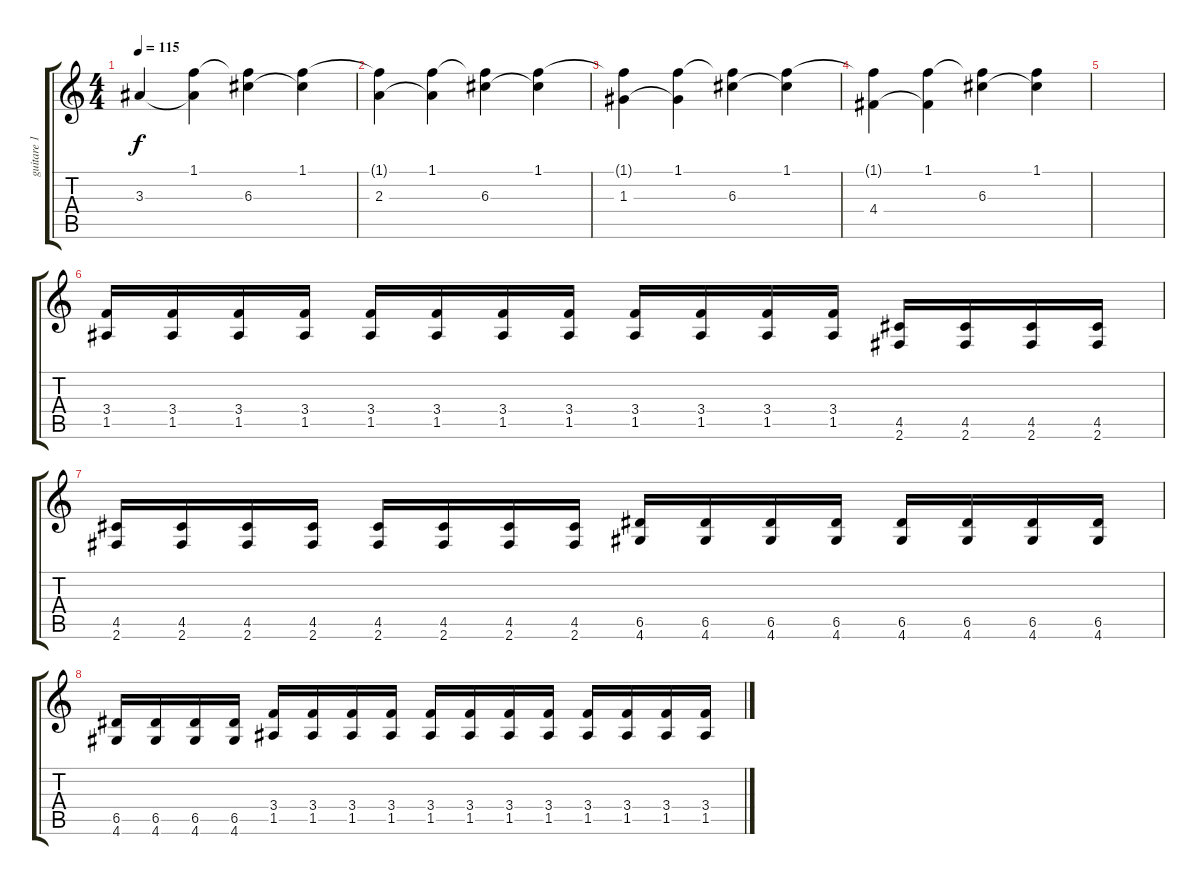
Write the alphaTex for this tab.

\track ("guitare 1" "guitare 1") {instrument electricguitarclean}
\staff {score tabs}
\tuning (E4 B3 G3 D3 A2 E2) {hide}
\ts (4 4)
\tempo 115
\clef g2
\ks c
3.3.4{dy f volume 7 instrument electricguitarclean} (1.1 3.3{t}).4 (1.1{t} 6.3).4 (1.1 6.3{t}).4 |
(1.1{t} 2.3).4 (1.1 2.3{t}).4 (1.1{t} 6.3).4 (1.1 6.3{t}).4 |
(1.1{t} 1.3).4{volume 15} (1.1 1.3{t}).4 (1.1{t} 6.3).4 (1.1 6.3{t}).4 |
(1.1{t} 4.4).4 (1.1 4.4{t}).4 (1.1{t} 6.3).4 (1.1 6.3{t}).4 |
|
(3.4 1.5).16{instrument distortionguitar} (3.4 1.5).16 (3.4 1.5).16 (3.4 1.5).16 (3.4 1.5).16 (3.4 1.5).16 (3.4 1.5).16 (3.4 1.5).16 (3.4 1.5).16 (3.4 1.5).16 (3.4 1.5).16 (3.4 1.5).16 (4.5 2.6).16 (4.5 2.6).16 (4.5 2.6).16 (4.5 2.6).16 |
(4.5 2.6).16 (4.5 2.6).16 (4.5 2.6).16 (4.5 2.6).16 (4.5 2.6).16 (4.5 2.6).16 (4.5 2.6).16 (4.5 2.6).16 (6.5 4.6).16 (6.5 4.6).16 (6.5 4.6).16 (6.5 4.6).16 (6.5 4.6).16 (6.5 4.6).16 (6.5 4.6).16 (6.5 4.6).16 |
(6.5 4.6).16 (6.5 4.6).16 (6.5 4.6).16 (6.5 4.6).16 (3.4 1.5).16 (3.4 1.5).16 (3.4 1.5).16 (3.4 1.5).16 (3.4 1.5).16 (3.4 1.5).16 (3.4 1.5).16 (3.4 1.5).16 (3.4 1.5).16 (3.4 1.5).16 (3.4 1.5).16 (3.4 1.5).16
